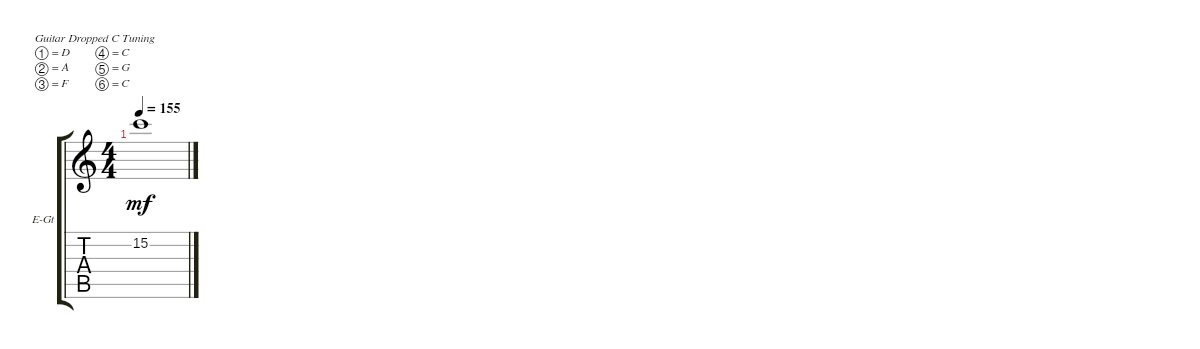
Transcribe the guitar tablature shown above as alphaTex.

\defaultSystemsLayout 4
\bracketExtendMode groupsimilarinstruments
\firstSystemTrackNameOrientation horizontal
\otherSystemsTrackNameOrientation horizontal
\track ("Electric Guitar" "E-Gt") {instrument distortionguitar}
\staff {score tabs}
\tuning (D4 A3 F3 C3 G2 C2)
\ts (4 4)
\tempo 155
\clef g2
\ks c
15.2{t}.1{dy mf}
